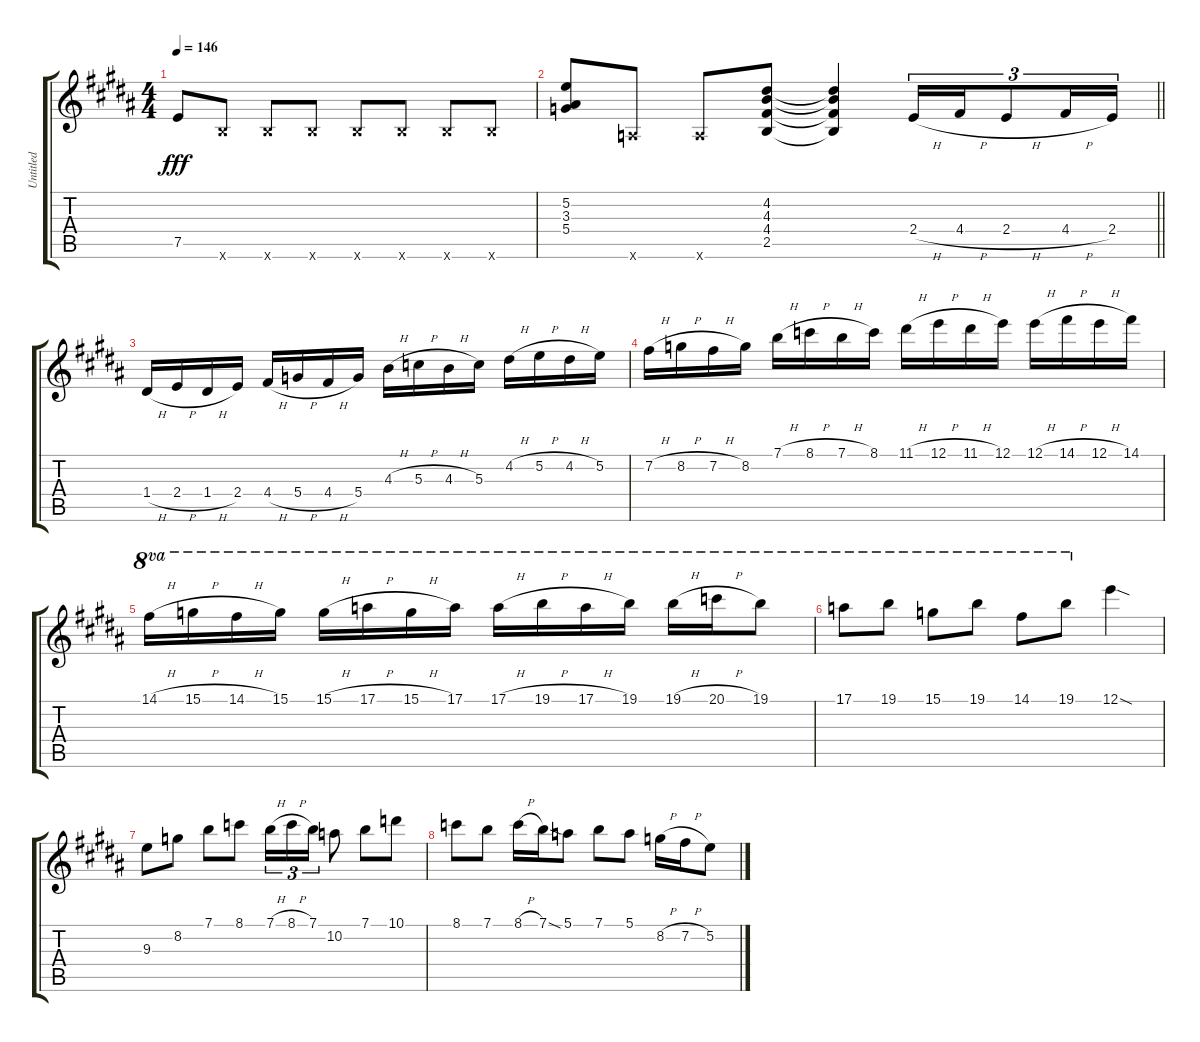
\track ("Untitled" "Untitled") {instrument overdrivenguitar}
\staff {score tabs}
\tuning (E4 B3 G3 D3 A2 E2) {hide}
\ts (4 4)
\tempo 146
\clef g2
\ks b
7.5.8{dy fff} 7.6{x}.8 7.6{x}.8 7.6{x}.8 7.6{x}.8 7.6{x}.8 7.6{x}.8 7.6{x}.8 |
\barLineRight lightlight
\ks g#minor
(5.2 3.3 5.4).8 5.6{x}.8 5.6{x}.8 (4.2 4.3 4.4 2.5).8 (4.2{t} 4.3{t} 4.4{t} 2.5{t}).4 2.4{h}.16{tu (3 2)} 4.4{h}.16{tu (3 2)} 2.4{h}.8{tu (3 2)} 4.4{h}.16{tu (3 2)} 2.4.16{tu (3 2)} |
\ks b
1.4{h}.16 2.4{h}.16 1.4{h}.16 2.4.16 4.4{h}.16 5.4{h}.16 4.4{h}.16 5.4.16 4.3{h}.16 5.3{h}.16 4.3{h}.16 5.3.16 4.2{h}.16 5.2{h}.16 4.2{h}.16 5.2.16 |
\ks g#minor
7.2{h}.16 8.2{h}.16 7.2{h}.16 8.2.16 7.1{h}.16 8.1{h}.16 7.1{h}.16 8.1.16 11.1{h}.16 12.1{h}.16 11.1{h}.16 12.1.16 12.1{h}.16 14.1{h}.16 12.1{h}.16 14.1.16 |
\ks b
14.1{h}.16{ot 8va} 15.1{h}.16{ot 8va} 14.1{h}.16{ot 8va} 15.1.16{ot 8va} 15.1{h}.16{ot 8va} 17.1{h}.16{ot 8va} 15.1{h}.16{ot 8va} 17.1.16{ot 8va} 17.1{h}.16{ot 8va} 19.1{h}.16{ot 8va} 17.1{h}.16{ot 8va} 19.1.16{ot 8va} 19.1{h}.16{ot 8va} 20.1{h}.16{ot 8va} 19.1.8{ot 8va} |
\ks g#minor
17.1.8{ot 8va} 19.1.8{ot 8va} 15.1.8{ot 8va} 19.1.8{ot 8va} 14.1.8{ot 8va} 19.1.8{ot 8va} 12.1{sod}.4 |
\ks b
9.3.8 8.2.8 7.1.8 8.1.8 7.1{h}.16{tu (3 2)} 8.1{h}.16{tu (3 2)} 7.1.16{tu (3 2)} 10.2.8 7.1.8 10.1.8 |
\ks g#minor
8.1.8 7.1.8 8.1{h}.16 7.1{sod}.16 5.1.8 7.1.8 5.1.8 8.2{h}.16 7.2{h}.16 5.2.8
